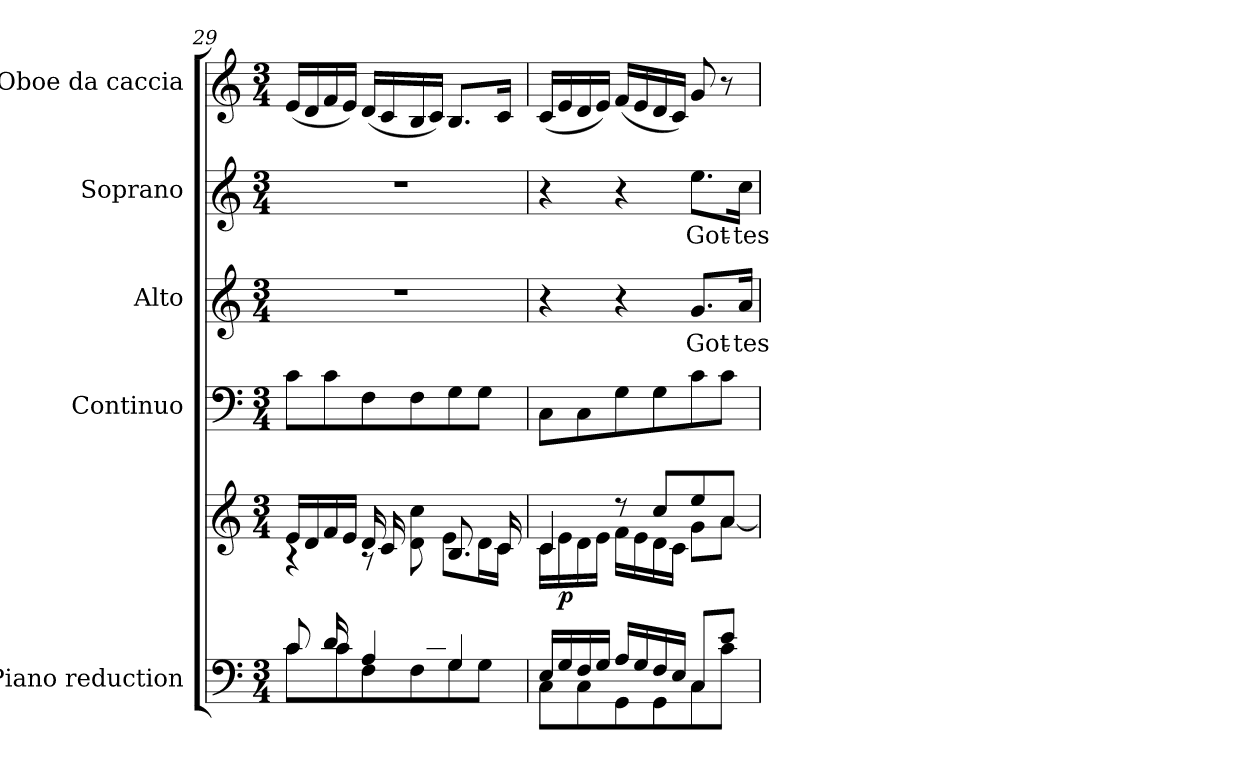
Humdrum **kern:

**kern	**kern	**dynam	**kern	**kern	**text	**kern	**text	**kern
*part5	*part5	*part5	*part4	*part3	*part3	*part2	*part2	*part1
*staff6	*staff5	*staff5/6	*staff4	*staff3	*staff3	*staff2	*staff2	*staff1
*I"Piano reduction	*	*	*I"Continuo	*I"Alto	*	*I"Soprano	*	*I"Oboe da caccia
*I'Pno	*	*	*	*	*	*	*	*I'Ob
!!LO:LB:g=z
*clefF4	*clefG2	*	*clefF4	*clefG2	*	*clefG2	*	*clefG2
*k[]	*k[]	*	*k[]	*k[]	*	*k[]	*	*k[]
*M3/4	*M3/4	*	*M3/4	*M3/4	*	*M3/4	*	*M3/4
=29	=29	=29	=29	=29	=29	=29	=29	=29
*^	*^	*	*	*	*	*	*	*
*	*^	*	*^	*	*	*	*	*	*	*
4.ryy	8c/L	8c\L	16e/LL	4rA	8.ryy	.	8c\L	2.r	.	2.r	.	(<16e/LL
.	.	.	16d/	.	.	.	.	.	.	.	.	16d/
.	16d/L	8c\	16f/	.	.	.	8c\	.	.	.	.	16f/
.	16ryy	.	16e/JJ	.	16e\JJ	.	.	.	.	.	.	16e/JJ)
.	4A/	8F\	16d/LL	8rA	2ryy	.	8F\	.	.	.	.	(<16d/LL
.	.	.	16c/	.	.	.	.	.	.	.	.	16c/
16B/	.	8F\	8ryy	8d\ 8cc\	.	.	8F\	.	.	.	.	16B/
16c/JJ	.	.	.	.	.	.	.	.	.	.	.	16c/JJ)
4ryy	4G/	8G\	8.B/L	8e\L	.	.	8G\	.	.	.	.	8.B/L
.	.	8G\J	.	16d\L	.	.	8G\J	.	.	.	.	.
.	.	.	16c/Jk	16c\JJ	.	.	.	.	.	.	.	16c/Jk
*	*v	*v	*	*	*	*	*	*	*	*	*	*
*	*	*	*v	*v	*	*	*	*	*	*	*
=30	=30	=30	=30	=30	=30	=30	=30	=30	=30	=30
16E/LL	8C\L	4c/	16c\LL	.	8C\L	4r	.	4r	.	(<16c/LL
!	!	!	!	!LO:DY:b	!	!	!	!	!	!
16G/	.	.	16e\	p	.	.	.	.	.	16e/
16F/	8C\	.	16d\	.	8C\	.	.	.	.	16d/
16G/JJ	.	.	16e\JJ	.	.	.	.	.	.	16e/JJ)
16A/LL	8GG\	8r	16f\LL	.	8G\	4r	.	4r	.	(<16f/LL
16G/	.	.	16e\	.	.	.	.	.	.	16e/
16F/	8GG\	8cc/L	16d\	.	8G\	.	.	.	.	16d/
16E/JJ	.	.	16c\JJ	.	.	.	.	.	.	16c/JJ)
!	!	!	!	!	!	!	!LO:LY:b	!	!LO:LY:b	!
8C/L	8C\	8ee/	8g\L	.	8c\	8.g/L	Got-	8.ee\L	Got-	8g/
8e/J	8c\J	8a/J	[8a\J	.	8c\J	.	.	.	.	8r
!	!	!	!	!	!	!	!LO:LY:b	!	!LO:LY:b	!
.	.	.	.	.	.	16a/Jk	-tes	16cc\Jk	-tes	.
*v	*v	*	*	*	*	*	*	*	*	*
*	*v	*v	*	*	*	*	*	*	*
=	=	=	=	=	=	=	=	=
*-	*-	*-	*-	*-	*-	*-	*-	*-
